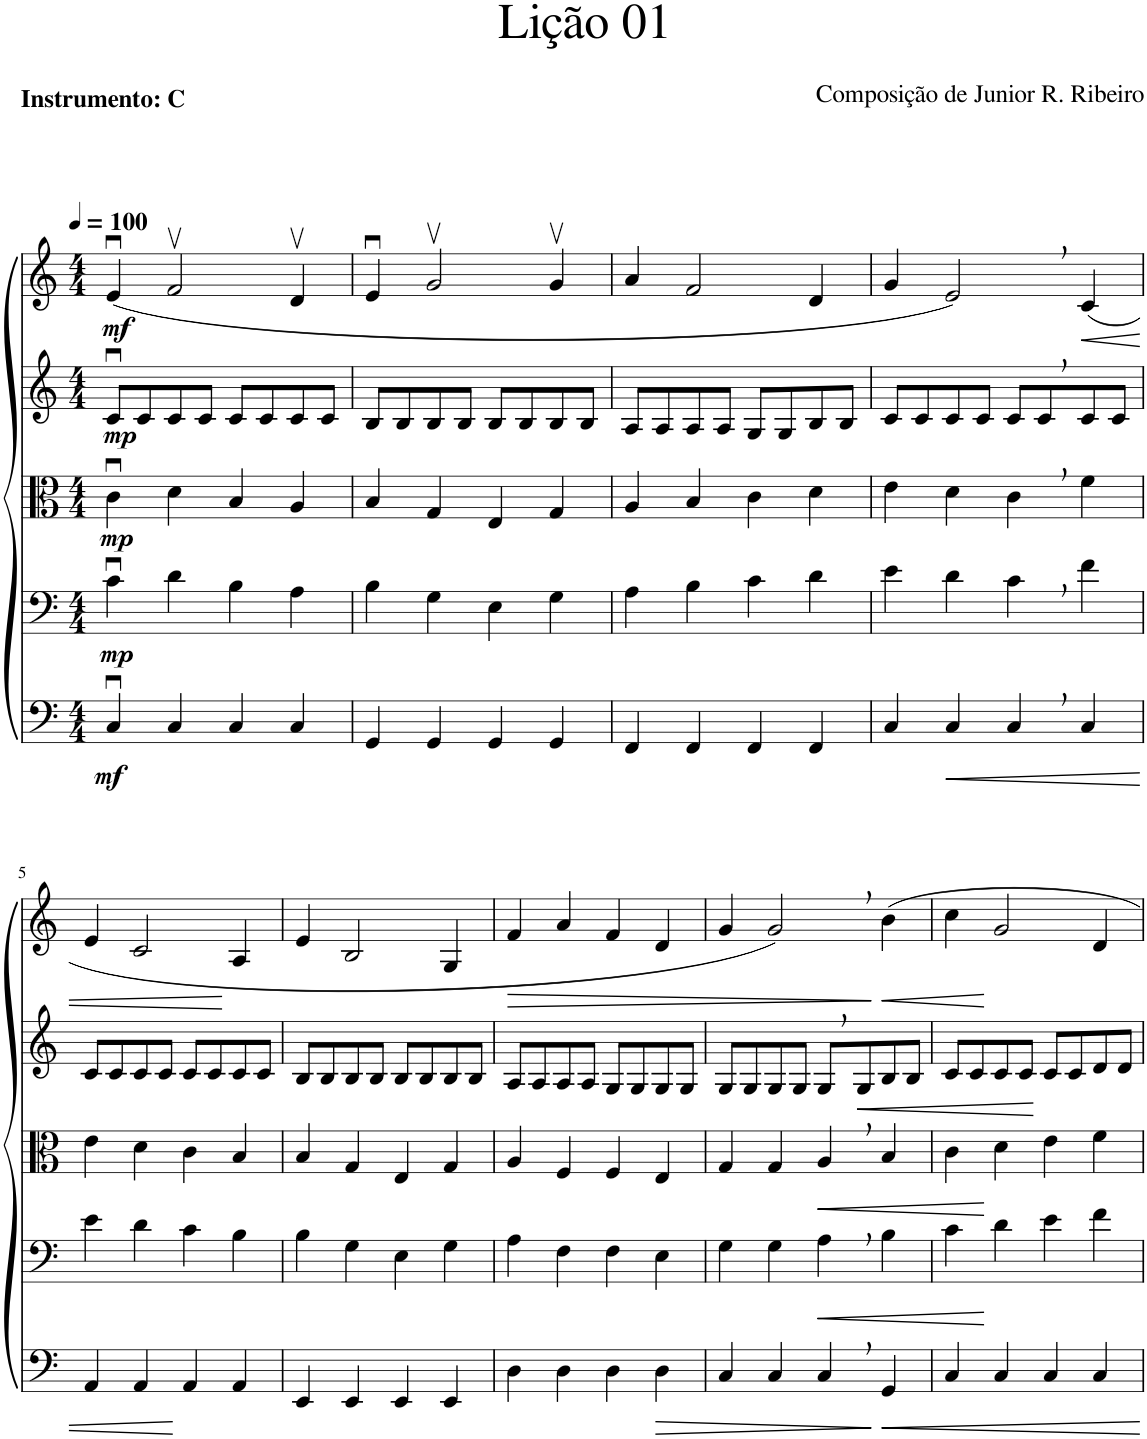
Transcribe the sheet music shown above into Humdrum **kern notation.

**kern	**dynam	**kern	**dynam	**kern	**dynam	**kern	**dynam	**kern	**dynam
*part5	*part5	*part4	*part4	*part3	*part3	*part2	*part2	*part1	*part1
*staff5	*staff5	*staff4	*staff4	*staff3	*staff3	*staff2	*staff2	*staff1	*staff1
*I"Baixo	*	*I"Tenor	*	*I"Tenor	*	*I"Contralto	*	*I"Soprano	*
*clefF4	*	*clefF4	*	*clefC3	*	*clefG2	*	*clefG2	*
*k[]	*	*k[]	*	*k[]	*	*k[]	*	*k[]	*
*M4/4	*	*M4/4	*	*M4/4	*	*M4/4	*	*M4/4	*
*MM100	*	*MM100	*	*MM100	*	*MM100	*	*MM100	*
=1	=1	=1	=1	=1	=1	=1	=1	=1	=1
!	!LO:DY:b	!	!LO:DY:b	!	!LO:DY:b	!	!LO:DY:b	!	!LO:DY:b
4Cu/	mf	4cu\	mp	4cu\	mp	8cu/L	mp	(4eu/	mf
.	.	.	.	.	.	8c/	.	.	.
4C/	.	4d\	.	4d\	.	8c/	.	2fv/	.
.	.	.	.	.	.	8c/J	.	.	.
4C/	.	4B\	.	4B/	.	8c/L	.	.	.
.	.	.	.	.	.	8c/	.	.	.
4C/	.	4A\	.	4A/	.	8c/	.	4dv/	.
.	.	.	.	.	.	8c/J	.	.	.
=2	=2	=2	=2	=2	=2	=2	=2	=2	=2
4GG/	.	4B\	.	4B/	.	8B/L	.	4eu/	.
.	.	.	.	.	.	8B/	.	.	.
4GG/	.	4G\	.	4G/	.	8B/	.	2gv/	.
.	.	.	.	.	.	8B/J	.	.	.
4GG/	.	4E\	.	4E/	.	8B/L	.	.	.
.	.	.	.	.	.	8B/	.	.	.
4GG/	.	4G\	.	4G/	.	8B/	.	4gv/	.
.	.	.	.	.	.	8B/J	.	.	.
=3	=3	=3	=3	=3	=3	=3	=3	=3	=3
4FF/	.	4A\	.	4A/	.	8A/L	.	4a/	.
.	.	.	.	.	.	8A/	.	.	.
4FF/	.	4B\	.	4B/	.	8A/	.	2f/	.
.	.	.	.	.	.	8A/J	.	.	.
4FF/	.	4c\	.	4c\	.	8G/L	.	.	.
.	.	.	.	.	.	8G/	.	.	.
4FF/	.	4d\	.	4d\	.	8B/	.	4d/	.
.	.	.	.	.	.	8B/J	.	.	.
=4	=4	=4	=4	=4	=4	=4	=4	=4	=4
4C/	.	4e\	.	4e\	.	8c/L	.	4g/	.
.	.	.	.	.	.	8c/	.	.	.
!	!LO:HP:b	!	!	!	!	!	!	!	!
4C/	<	4d\	.	4d\	.	8c/	.	2e,/)	.
.	.	.	.	.	.	8c/J	.	.	.
4C,/	.	4c,\	.	4c,\	.	8c/L	.	.	.
.	.	.	.	.	.	8c,/	.	.	.
!	!	!	!	!	!	!	!	!	!LO:HP:b
4C/	.	4f\	.	4f\	.	8c/	.	(4c/	<
.	.	.	.	.	.	8c/J	.	.	.
!!LO:LB:g=z
=5	=5	=5	=5	=5	=5	=5	=5	=5	=5
4AA/	.	4e\	.	4e\	.	8c/L	.	4e/	.
.	.	.	.	.	.	8c/	.	.	.
4AA/	.	4d\	.	4d\	.	8c/	.	2c/	.
.	.	.	.	.	.	8c/J	.	.	.
4AA/	[	4c\	.	4c\	.	8c/L	.	.	.
.	.	.	.	.	.	8c/	.	.	.
4AA/	.	4B\	.	4B/	.	8c/	.	4A/	[
.	.	.	.	.	.	8c/J	.	.	.
=6	=6	=6	=6	=6	=6	=6	=6	=6	=6
4EE/	.	4B\	.	4B/	.	8B/L	.	4e/	.
.	.	.	.	.	.	8B/	.	.	.
4EE/	.	4G\	.	4G/	.	8B/	.	2B/	.
.	.	.	.	.	.	8B/J	.	.	.
4EE/	.	4E\	.	4E/	.	8B/L	.	.	.
.	.	.	.	.	.	8B/	.	.	.
4EE/	.	4G\	.	4G/	.	8B/	.	4G/	.
.	.	.	.	.	.	8B/J	.	.	.
=7	=7	=7	=7	=7	=7	=7	=7	=7	=7
!	!	!	!	!	!	!	!	!	!LO:HP:b
4D\	.	4A\	.	4A/	.	8A/L	.	4f/	>
.	.	.	.	.	.	8A/	.	.	.
4D\	.	4F\	.	4F/	.	8A/	.	4a/	.
.	.	.	.	.	.	8A/J	.	.	.
4D\	.	4F\	.	4F/	.	8G/L	.	4f/	.
.	.	.	.	.	.	8G/	.	.	.
!	!LO:HP:b	!	!	!	!	!	!	!	!
4D\	>	4E\	.	4E/	.	8G/	.	4d/	.
.	.	.	.	.	.	8G/J	.	.	.
=8	=8	=8	=8	=8	=8	=8	=8	=8	=8
4C/	.	4G\	.	4G/	.	8G/L	.	4g/	.
.	.	.	.	.	.	8G/	.	.	.
4C/	.	4G\	.	4G/	.	8G/	.	2g,/)	.
.	.	.	.	.	.	8G/J	.	.	.
!	!	!	!LO:HP:b	!	!LO:HP:b	!	!	!	!
4C,/	.	4A,\	<	4A,/	<	8G,/L	.	.	.
!	!	!	!	!	!	!	!LO:HP:b	!	!
.	.	.	.	.	.	8G/	<	.	.
!	!	!	!	!	!	!	!	!	!LO:HP:n=1:b
4GG/	]	4B\	.	4B/	.	8B/	.	4b\	] <
.	.	.	.	.	.	8B/J	.	.	.
=9	=9	=9	=9	=9	=9	=9	=9	=9	=9
4C/	.	4c\	.	4c\	.	8c/L	.	4cc\	.
.	.	.	.	.	.	8c/	.	.	.
4C/	.	4d\	[	4d\	[	8c/	.	2g/	[
.	.	.	.	.	.	8c/J	.	.	.
4C/	.	4e\	.	4e\	.	8c/L	[	.	.
.	.	.	.	.	.	8c/	.	.	.
4C/	.	4f\	.	4f\	.	8d/	.	4d/	.
.	.	.	.	.	.	8d/J	.	.	.
=	=	=	=	=	=	=	=	=	=
*-	*-	*-	*-	*-	*-	*-	*-	*-	*-
